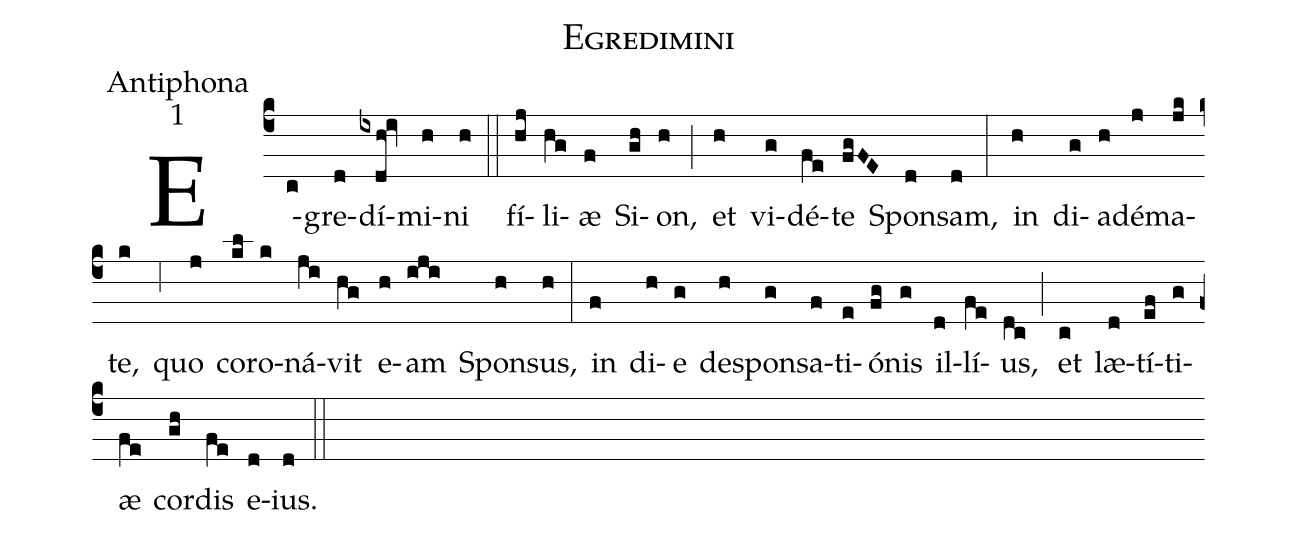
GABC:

name:Egredimini;
office-part:Antiphona;
mode:1;
%%
(c4) E(c)gre(d)dí(ixdh!iv)mi(h)ni(h) (::)
fí(hj)li(hg)æ(f) Si(gh)on,(h) (;) et(h) vi(g)dé(fe)te(fgFE) Spon(d)sam,(d) (:)
in(h) di(g)a(h)dé(j)ma(jk)te,(k) (,6) quo(j) co(kl)ro(k)ná(ji)vit(hg) e(h)am(iji) Spon(h)sus,(h) (:)
in(f) di(h)e(g) de(h)spon(g)sa(f)ti(e)ó(fg)nis(g) il(d)lí(fe)us,(dc) (;) et(c) læ(d)tí(ef)ti(g)æ(fe) cor(gh)dis(fe) e(d)ius.(d) (::)
